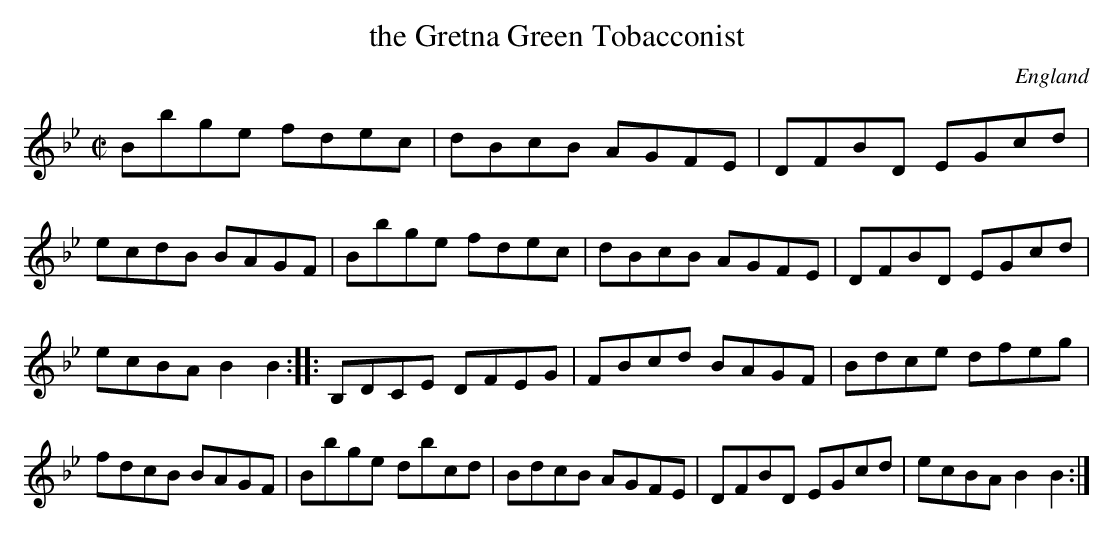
X:1
T:the Gretna Green Tobacconist
M:C|
O:England
K:Bb major
Bbge fdec| dBcB AGFE| DFBD EGcd| ecdB BAGF|\
Bbge fdec| dBcB AGFE| DFBD EGcd| ecBA B2B2::\
B,DCE DFEG| FBcd BAGF| Bdce dfeg| fdcB BAGF|\
Bbge dbcd| BdcB AGFE| DFBD EGcd| ecBA B2B2:|
